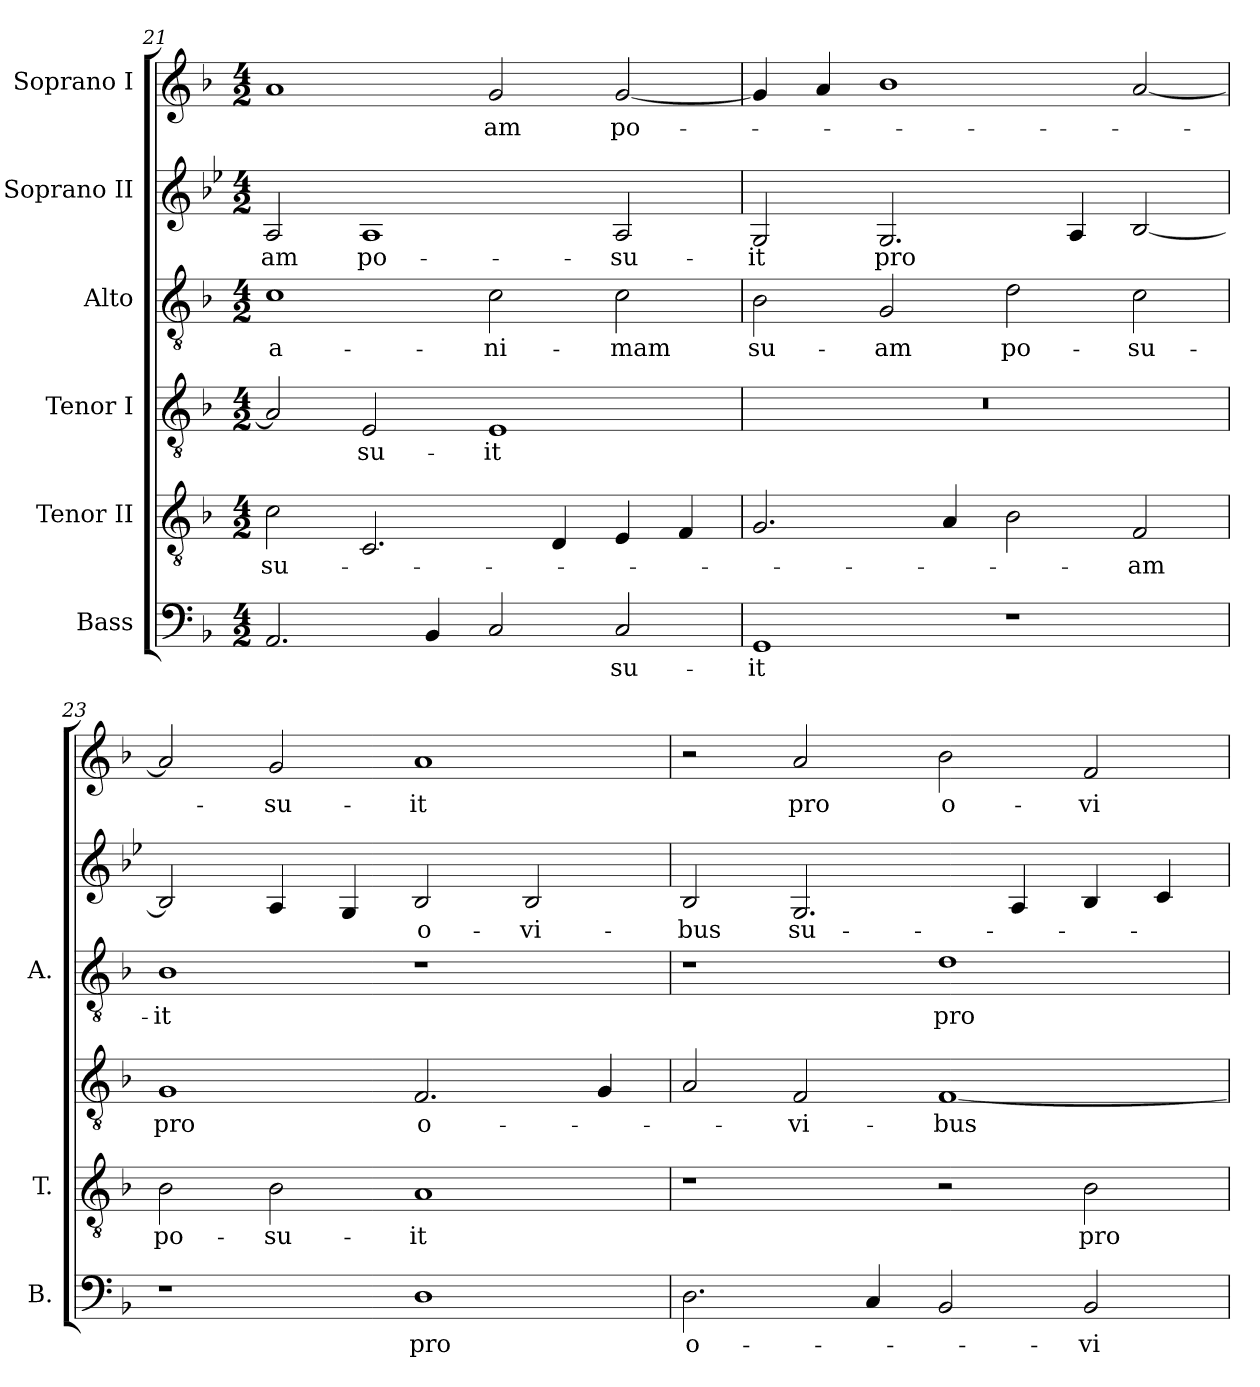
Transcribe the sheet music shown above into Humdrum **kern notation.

**kern	**text	**kern	**text	**kern	**text	**kern	**text	**kern	**text	**kern	**text
*part6	*part6	*part5	*part5	*part4	*part4	*part3	*part3	*part2	*part2	*part1	*part1
*staff6	*staff6	*staff5	*staff5	*staff4	*staff4	*staff3	*staff3	*staff2	*staff2	*staff1	*staff1
*I"Bass	*	*I"Tenor II	*	*I"Tenor I	*	*I"Alto	*	*I"Soprano II	*	*I"Soprano I	*
*I'B.	*	*I'T.	*	*	*	*I'A.	*	*	*	*	*
!!LO:LB:g=z
*clefF4	*	*clefGv2	*	*clefGv2	*	*clefGv2	*	*clefG2	*	*clefG2	*
*	*	*ITrd7c12	*	*	*	*	*	*ITrd-4c-7	*	*	*
*k[b-]	*	*k[b-]	*	*k[b-]	*	*k[b-]	*	*k[b-]	*	*k[b-]	*
*F:	*	*F:	*	*F:	*	*F:	*	*F:	*	*F:	*
*M4/2	*	*M4/2	*	*M4/2	*	*M4/2	*	*M4/2	*	*M4/2	*
=21	=21	=21	=21	=21	=21	=21	=21	=21	=21	=21	=21
!	!	!	!LO:LY:b:color=#000000	!	!	!	!	!	!	!	!
!	!	!	!	!	!	!	!LO:LY:b:color=#000000	!	!	!	!
!	!	!	!	!	!	!	!	!	!LO:LY:b:color=#000000	!	!
2.AAi/	.	2Ci\	su-	2Ai/]	.	1ci	a-	2ei/	-am	1ai	.
!	!	!	!	!	!LO:LY:b:color=#000000	!	!	!	!	!	!
!	!	!	!	!	!	!	!	!	!LO:LY:b:color=#000000	!	!
.	.	2.CCi/	.	2Ei/	-su-	.	.	1ei	po-	.	.
4BB-i/	.	.	.	.	.	.	.	.	.	.	.
!	!	!	!	!	!LO:LY:b:color=#000000	!	!	!	!	!	!
!	!	!	!	!	!	!	!LO:LY:b:color=#000000	!	!	!	!
!	!	!	!	!	!	!	!	!	!	!	!LO:LY:b:color=#000000
2Ci/	.	.	.	1Ei	-it	2ci\	-ni-	.	.	2gi/	-am
.	.	4DDi/	.	.	.	.	.	.	.	.	.
!	!LO:LY:b:color=#000000	!	!	!	!	!	!	!	!	!	!
!	!	!	!	!	!	!	!LO:LY:b:color=#000000	!	!	!	!
!	!	!	!	!	!	!	!	!	!LO:LY:b:color=#000000	!	!
!	!	!	!	!	!	!	!	!	!	!	!LO:LY:b:color=#000000
2Ci/	-su-	4EEi/	.	.	.	2ci\	-mam	2ei/	-su-	[<2gi/	po-
.	.	4FFi/	.	.	.	.	.	.	.	.	.
=22	=22	=22	=22	=22	=22	=22	=22	=22	=22	=22	=22
!	!LO:LY:b:color=#000000	!	!	!LO:N:vis=1	!	!	!	!	!	!	!
!	!	!	!	!	!	!	!LO:LY:b:color=#000000	!	!	!	!
!	!	!	!	!	!	!	!	!	!LO:LY:b:color=#000000	!	!
1GGi	-it	2.GGi/	.	0r	.	2B-i\	su-	2di/	-it	4gi/]	.
.	.	.	.	.	.	.	.	.	.	4ai/	.
!	!	!	!	!	!	!	!LO:LY:b:color=#000000	!	!	!	!
!	!	!	!	!	!	!	!	!	!LO:LY:b:color=#000000	!	!
.	.	.	.	.	.	2Gi/	-am	2.di/	pro	1b-i	.
.	.	4AAi/	.	.	.	.	.	.	.	.	.
!	!	!	!	!	!	!	!LO:LY:b:color=#000000	!	!	!	!
1r	.	2BB-i\	.	.	.	2di\	po-	.	.	.	.
.	.	.	.	.	.	.	.	4ei/	.	.	.
!	!	!	!LO:LY:b:color=#000000	!	!	!	!	!	!	!	!
!	!	!	!	!	!	!	!LO:LY:b:color=#000000	!	!	!	!
.	.	2FFi/	-am	.	.	2ci\	-su-	[<2fi/	.	[<2ai/	.
=23	=23	=23	=23	=23	=23	=23	=23	=23	=23	=23	=23
!	!	!	!LO:LY:b:color=#000000	!	!	!	!	!	!	!	!
!	!	!	!	!	!LO:LY:b:color=#000000	!	!	!	!	!	!
!	!	!	!	!	!	!	!LO:LY:b:color=#000000	!	!	!	!
1r	.	2BB-i\	po-	1Gi	pro	1B-i	-it	2fi/]	.	2ai/]	.
!	!	!	!LO:LY:b:color=#000000	!	!	!	!	!	!	!	!
!	!	!	!	!	!	!	!	!	!	!	!LO:LY:b:color=#000000
.	.	2BB-i\	-su-	.	.	.	.	4ei/	.	2gi/	-su-
.	.	.	.	.	.	.	.	4di/	.	.	.
!	!LO:LY:b:color=#000000	!	!	!	!	!	!	!	!	!	!
!	!	!	!LO:LY:b:color=#000000	!	!	!	!	!	!	!	!
!	!	!	!	!	!LO:LY:b:color=#000000	!	!	!	!	!	!
!	!	!	!	!	!	!	!	!	!LO:LY:b:color=#000000	!	!
!	!	!	!	!	!	!	!	!	!	!	!LO:LY:b:color=#000000
1Di	pro	1AAi	-it	2.Fi/	o-	1r	.	2fi/	o-	1ai	-it
!	!	!	!	!	!	!	!	!	!LO:LY:b:color=#000000	!	!
.	.	.	.	.	.	.	.	2fi/	-vi-	.	.
.	.	.	.	4Gi/	.	.	.	.	.	.	.
=24	=24	=24	=24	=24	=24	=24	=24	=24	=24	=24	=24
!	!LO:LY:b:color=#000000	!	!	!	!	!	!	!	!	!	!
!	!	!	!	!	!	!	!	!	!LO:LY:b:color=#000000	!	!
2.Di\	o-	1r	.	2Ai/	.	1r	.	2fi/	-bus	2r	.
!	!	!	!	!	!LO:LY:b:color=#000000	!	!	!	!	!	!
!	!	!	!	!	!	!	!	!	!LO:LY:b:color=#000000	!	!
!	!	!	!	!	!	!	!	!	!	!	!LO:LY:b:color=#000000
.	.	.	.	2Fi/	-vi-	.	.	2.di/	su-	2ai/	pro
4Ci/	.	.	.	.	.	.	.	.	.	.	.
!	!	!	!	!	!LO:LY:b:color=#000000	!	!	!	!	!	!
!	!	!	!	!	!	!	!LO:LY:b:color=#000000	!	!	!	!
!	!	!	!	!	!	!	!	!	!	!	!LO:LY:b:color=#000000
2BB-i/	.	2r	.	[<1Fi	-bus	1di	pro	.	.	2b-i\	o-
.	.	.	.	.	.	.	.	4ei/	.	.	.
!	!LO:LY:b:color=#000000	!	!	!	!	!	!	!	!	!	!
!	!	!	!LO:LY:b:color=#000000	!	!	!	!	!	!	!	!
!	!	!	!	!	!	!	!	!	!	!	!LO:LY:b:color=#000000
2BB-i/	-vi-	2BB-i\	pro	.	.	.	.	4fi/	.	2fi/	-vi-
.	.	.	.	.	.	.	.	4gi/	.	.	.
=	=	=	=	=	=	=	=	=	=	=	=
*-	*-	*-	*-	*-	*-	*-	*-	*-	*-	*-	*-
